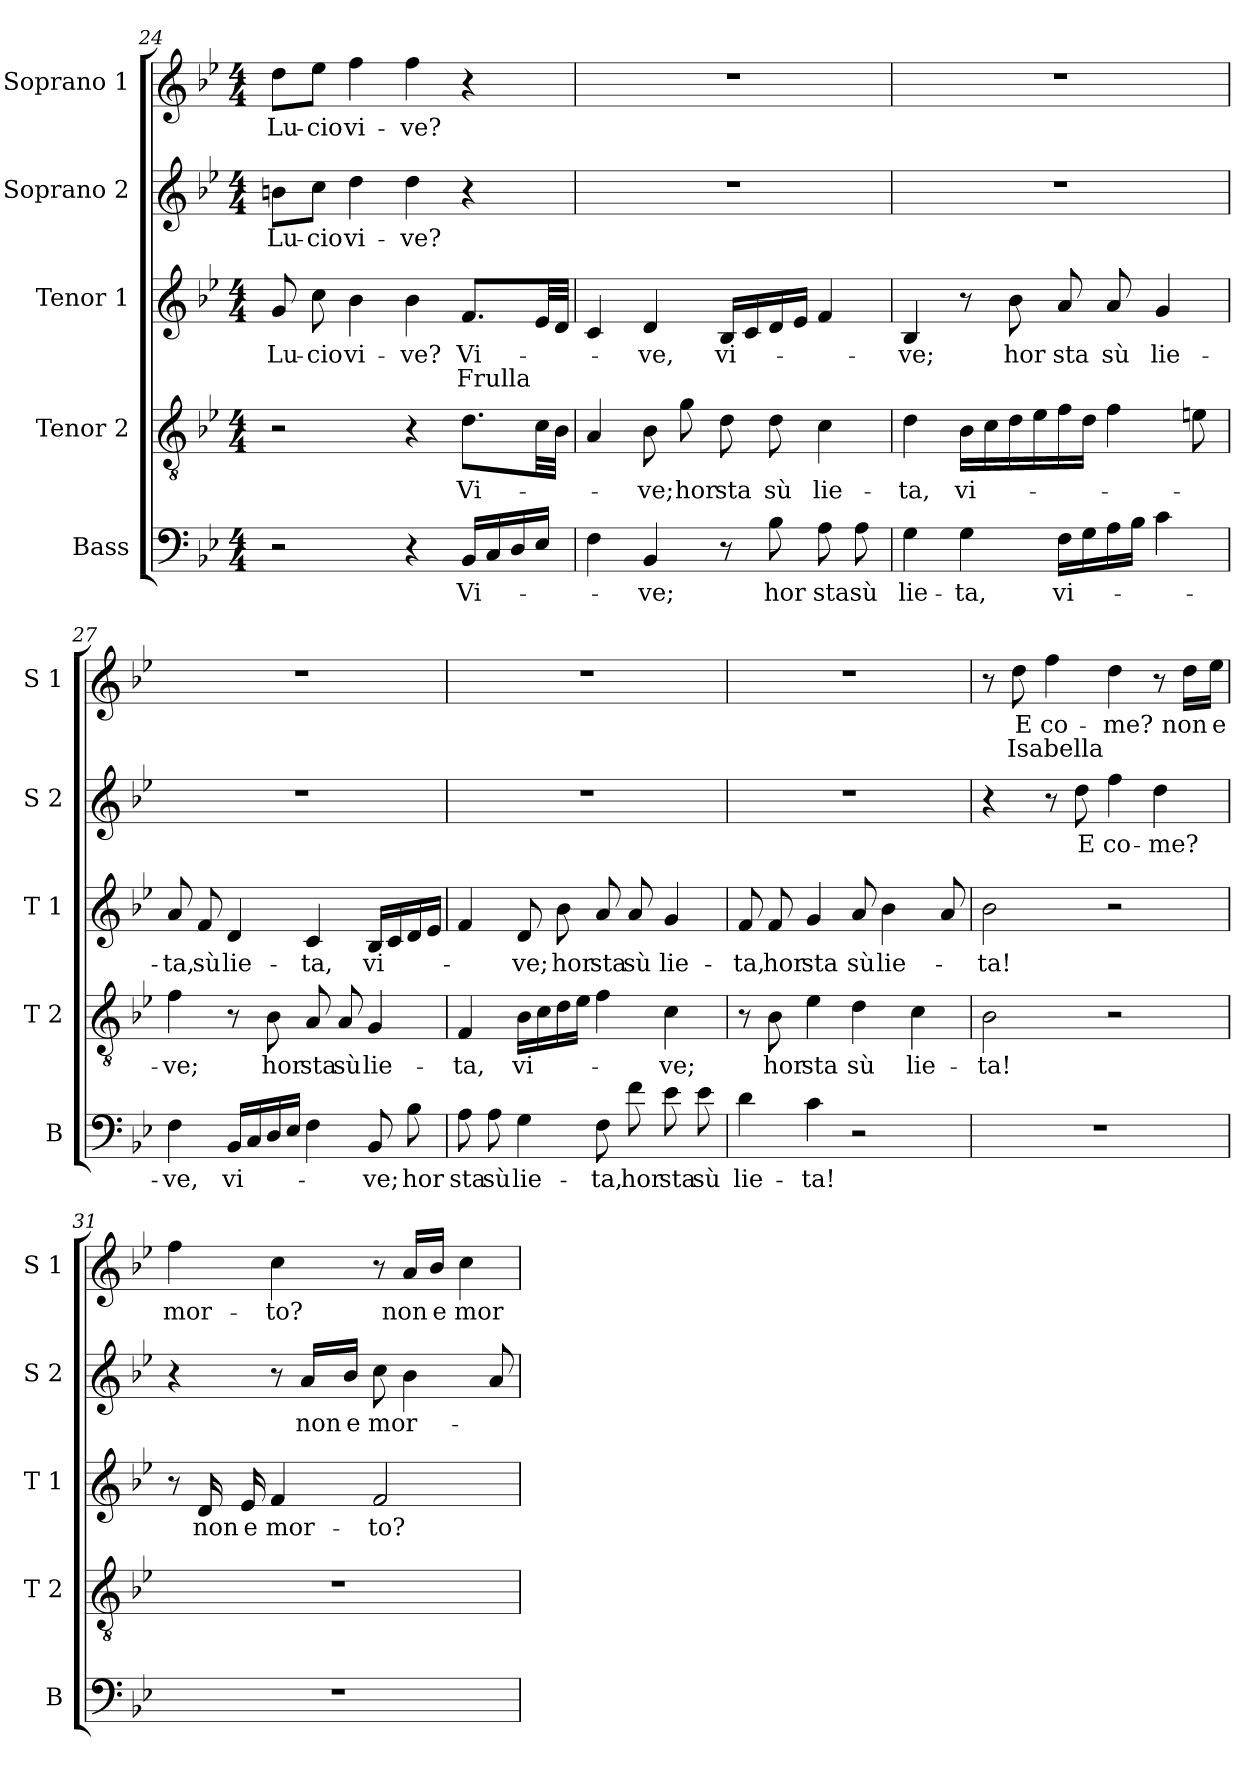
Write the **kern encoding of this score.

**kern	**text	**kern	**text	**kern	**text	**text	**kern	**text	**kern	**text	**text
*part5	*part5	*part4	*part4	*part3	*part3	*part3	*part2	*part2	*part1	*part1	*part1
*staff5	*staff5	*staff4	*staff4	*staff3	*staff3	*staff3	*staff2	*staff2	*staff1	*staff1	*staff1
*I"Bass	*	*I"Tenor 2	*	*I"Tenor 1	*	*	*I"Soprano 2	*	*I"Soprano 1	*	*
*I'B	*	*I'T 2	*	*I'T 1	*	*	*I'S 2	*	*I'S 1	*	*
*clefF4	*	*clefGv2	*	*clefG2	*	*	*clefG2	*	*clefG2	*	*
*k[b-e-]	*	*k[b-e-]	*	*k[b-e-]	*	*	*k[b-e-]	*	*k[b-e-]	*	*
*B-:	*	*B-:	*	*B-:	*	*	*B-:	*	*B-:	*	*
*M4/4	*	*M4/4	*	*M4/4	*	*	*M4/4	*	*M4/4	*	*
=24	=24	=24	=24	=24	=24	=24	=24	=24	=24	=24	=24
!	!	!	!	!	!LO:LY:b	!	!	!LO:LY:b	!	!LO:LY:b	!
2r	.	2r	.	8g/	Lu-	.	8bn\L	Lu-	8dd\L	Lu-	.
!	!	!	!	!	!LO:LY:b	!	!	!LO:LY:b	!	!LO:LY:b	!
.	.	.	.	8cc\	-cio	.	8cc\J	-cio	8ee-\J	-cio	.
!	!	!	!	!	!LO:LY:b	!	!	!LO:LY:b	!	!LO:LY:b	!
.	.	.	.	4b-\	vi-	.	4dd\	vi-	4ff\	vi-	.
!	!	!	!	!	!LO:LY:b	!	!	!LO:LY:b	!	!LO:LY:b	!
4r	.	4r	.	4b-\	-ve?	.	4dd\	-ve?	4ff\	-ve?	.
!	!LO:LY:b	!	!LO:LY:b	!	!LO:LY:b	!LO:LY:a	!	!	!	!	!
16BB-/LL	Vi-	8.d\L	Vi-	8.f/L	Vi-	Frulla	4r	.	4r	.	.
16C/	.	.	.	.	.	.	.	.	.	.	.
16D/	.	.	.	.	.	.	.	.	.	.	.
16E-/JJ	.	32c\LL	.	32e-/LL	.	.	.	.	.	.	.
.	.	32B-\JJJ	.	32d/JJJ	.	.	.	.	.	.	.
=25	=25	=25	=25	=25	=25	=25	=25	=25	=25	=25	=25
4F\	.	4A/	.	4c/	.	.	1r	.	1r	.	.
!	!LO:LY:b	!	!LO:LY:b	!	!LO:LY:b	!	!	!	!	!	!
4BB-/	-ve;	8B-\	-ve;	4d/	-ve,	.	.	.	.	.	.
!	!	!	!LO:LY:b	!	!	!	!	!	!	!	!
.	.	8g\	hor	.	.	.	.	.	.	.	.
!	!	!	!LO:LY:b	!	!LO:LY:b	!	!	!	!	!	!
8r	.	8d\	sta	16B-/LL	vi-	.	.	.	.	.	.
.	.	.	.	16c/	.	.	.	.	.	.	.
!	!LO:LY:b	!	!LO:LY:b	!	!	!	!	!	!	!	!
8B-\	hor	8d\	sù	16d/	.	.	.	.	.	.	.
.	.	.	.	16e-/JJ	.	.	.	.	.	.	.
!	!LO:LY:b	!	!LO:LY:b	!	!	!	!	!	!	!	!
8A\	sta	4c\	lie-	4f/	.	.	.	.	.	.	.
!	!LO:LY:b	!	!	!	!	!	!	!	!	!	!
8A\	sù	.	.	.	.	.	.	.	.	.	.
!!LO:LB:g=z
=26	=26	=26	=26	=26	=26	=26	=26	=26	=26	=26	=26
!	!LO:LY:b	!	!LO:LY:b	!	!LO:LY:b	!	!	!	!	!	!
4G\	lie-	4d\	-ta,	4B-/	-ve;	.	1r	.	1r	.	.
!	!LO:LY:b	!	!LO:LY:b	!	!	!	!	!	!	!	!
4G\	-ta,	16B-\LL	vi-	8r	.	.	.	.	.	.	.
.	.	16c\	.	.	.	.	.	.	.	.	.
!	!	!	!	!	!LO:LY:b	!	!	!	!	!	!
.	.	16d\	.	8b-\	hor	.	.	.	.	.	.
.	.	16e-\	.	.	.	.	.	.	.	.	.
!	!LO:LY:b	!	!	!	!LO:LY:b	!	!	!	!	!	!
16F\LL	vi-	16f\	.	8a/	sta	.	.	.	.	.	.
16G\	.	16d\JJ	.	.	.	.	.	.	.	.	.
!	!	!	!	!	!LO:LY:b	!	!	!	!	!	!
16A\	.	4f\	.	8a/	sù	.	.	.	.	.	.
16B-\JJ	.	.	.	.	.	.	.	.	.	.	.
!	!	!	!	!	!LO:LY:b	!	!	!	!	!	!
4c\	.	.	.	4g/	lie-	.	.	.	.	.	.
.	.	8en\	.	.	.	.	.	.	.	.	.
=27	=27	=27	=27	=27	=27	=27	=27	=27	=27	=27	=27
!	!LO:LY:b	!	!LO:LY:b	!	!LO:LY:b	!	!	!	!	!	!
4F\	-ve,	4f\	-ve;	8a/	-ta,	.	1r	.	1r	.	.
!	!	!	!	!	!LO:LY:b	!	!	!	!	!	!
.	.	.	.	8f/	sù	.	.	.	.	.	.
!	!LO:LY:b	!	!	!	!LO:LY:b	!	!	!	!	!	!
16BB-/LL	vi-	8r	.	4d/	lie-	.	.	.	.	.	.
16C/	.	.	.	.	.	.	.	.	.	.	.
!	!	!	!LO:LY:b	!	!	!	!	!	!	!	!
16D/	.	8B-\	hor	.	.	.	.	.	.	.	.
16E-/JJ	.	.	.	.	.	.	.	.	.	.	.
!	!	!	!LO:LY:b	!	!LO:LY:b	!	!	!	!	!	!
4F\	.	8A/	sta	4c/	-ta,	.	.	.	.	.	.
!	!	!	!LO:LY:b	!	!	!	!	!	!	!	!
.	.	8A/	sù	.	.	.	.	.	.	.	.
!	!LO:LY:b	!	!LO:LY:b	!	!LO:LY:b	!	!	!	!	!	!
8BB-/	-ve;	4G/	lie-	16B-/LL	vi-	.	.	.	.	.	.
.	.	.	.	16c/	.	.	.	.	.	.	.
!	!LO:LY:b	!	!	!	!	!	!	!	!	!	!
8B-\	hor	.	.	16d/	.	.	.	.	.	.	.
.	.	.	.	16e-/JJ	.	.	.	.	.	.	.
=28	=28	=28	=28	=28	=28	=28	=28	=28	=28	=28	=28
!	!LO:LY:b	!	!LO:LY:b	!	!	!	!	!	!	!	!
8A\	sta	4F/	-ta,	4f/	.	.	1r	.	1r	.	.
!	!LO:LY:b	!	!	!	!	!	!	!	!	!	!
8A\	sù	.	.	.	.	.	.	.	.	.	.
!	!LO:LY:b	!	!LO:LY:b	!	!LO:LY:b	!	!	!	!	!	!
4G\	lie-	16B-\LL	vi-	8d/	-ve;	.	.	.	.	.	.
.	.	16c\	.	.	.	.	.	.	.	.	.
!	!	!	!	!	!LO:LY:b	!	!	!	!	!	!
.	.	16d\	.	8b-\	hor	.	.	.	.	.	.
.	.	16e-\JJ	.	.	.	.	.	.	.	.	.
!	!LO:LY:b	!	!	!	!LO:LY:b	!	!	!	!	!	!
8F\	-ta,	4f\	.	8a/	sta	.	.	.	.	.	.
!	!LO:LY:b	!	!	!	!LO:LY:b	!	!	!	!	!	!
8f\	hor	.	.	8a/	sù	.	.	.	.	.	.
!	!LO:LY:b	!	!LO:LY:b	!	!LO:LY:b	!	!	!	!	!	!
8e-\	sta	4c\	-ve;	4g/	lie-	.	.	.	.	.	.
!	!LO:LY:b	!	!	!	!	!	!	!	!	!	!
8e-\	sù	.	.	.	.	.	.	.	.	.	.
=29	=29	=29	=29	=29	=29	=29	=29	=29	=29	=29	=29
!	!LO:LY:b	!	!	!	!LO:LY:b	!	!	!	!	!	!
4d\	lie-	8r	.	8f/	-ta,	.	1r	.	1r	.	.
!	!	!	!LO:LY:b	!	!LO:LY:b	!	!	!	!	!	!
.	.	8B-\	hor	8f/	hor	.	.	.	.	.	.
!	!LO:LY:b	!	!LO:LY:b	!	!LO:LY:b	!	!	!	!	!	!
4c\	-ta!	4e-\	sta	4g/	sta	.	.	.	.	.	.
!	!	!	!LO:LY:b	!	!LO:LY:b	!	!	!	!	!	!
2r	.	4d\	sù	8a/	sù	.	.	.	.	.	.
!	!	!	!	!	!LO:LY:b	!	!	!	!	!	!
.	.	.	.	4b-\	lie-	.	.	.	.	.	.
!	!	!	!LO:LY:b	!	!	!	!	!	!	!	!
.	.	4c\	lie-	.	.	.	.	.	.	.	.
.	.	.	.	8a/	.	.	.	.	.	.	.
!!LO:LB:g=z
=30	=30	=30	=30	=30	=30	=30	=30	=30	=30	=30	=30
!	!	!	!LO:LY:b	!	!LO:LY:b	!	!	!	!	!	!
1r	.	2B-\	-ta!	2b-\	-ta!	.	4r	.	8r	.	.
!	!	!	!	!	!	!	!	!	!	!LO:LY:b	!LO:LY:a
.	.	.	.	.	.	.	.	.	8dd\	E	Isabella
!	!	!	!	!	!	!	!	!	!	!LO:LY:b	!
.	.	.	.	.	.	.	8r	.	4ff\	co-	.
!	!	!	!	!	!	!	!	!LO:LY:b	!	!	!
.	.	.	.	.	.	.	8dd\	E	.	.	.
!	!	!	!	!	!	!	!	!LO:LY:b	!	!LO:LY:b	!
.	.	2r	.	2r	.	.	4ff\	co-	4dd\	-me?	.
!	!	!	!	!	!	!	!	!LO:LY:b	!	!	!
.	.	.	.	.	.	.	4dd\	-me?	8r	.	.
!	!	!	!	!	!	!	!	!	!	!LO:LY:b	!
.	.	.	.	.	.	.	.	.	16dd\LL	non	.
!	!	!	!	!	!	!	!	!	!	!LO:LY:b	!
.	.	.	.	.	.	.	.	.	16ee-\JJ	e	.
=31	=31	=31	=31	=31	=31	=31	=31	=31	=31	=31	=31
!	!	!	!	!	!	!	!	!	!	!LO:LY:b	!
1r	.	1r	.	8r	.	.	4r	.	4ff\	mor-	.
!	!	!	!	!	!LO:LY:b	!	!	!	!	!	!
.	.	.	.	16d/	non	.	.	.	.	.	.
!	!	!	!	!	!LO:LY:b	!	!	!	!	!	!
.	.	.	.	16e-/	e	.	.	.	.	.	.
!	!	!	!	!	!LO:LY:b	!	!	!	!	!LO:LY:b	!
.	.	.	.	4f/	mor-	.	8r	.	4cc\	-to?	.
!	!	!	!	!	!	!	!	!LO:LY:b	!	!	!
.	.	.	.	.	.	.	16a/LL	non	.	.	.
!	!	!	!	!	!	!	!	!LO:LY:b	!	!	!
.	.	.	.	.	.	.	16b-/JJ	e	.	.	.
!	!	!	!	!	!LO:LY:b	!	!	!LO:LY:b	!	!	!
.	.	.	.	2f/	-to?	.	8cc\	mor-	8r	.	.
!	!	!	!	!	!	!	!	!	!	!LO:LY:b	!
.	.	.	.	.	.	.	4b-\	.	16a/LL	non	.
!	!	!	!	!	!	!	!	!	!	!LO:LY:b	!
.	.	.	.	.	.	.	.	.	16b-/JJ	e	.
!	!	!	!	!	!	!	!	!	!	!LO:LY:b	!
.	.	.	.	.	.	.	.	.	4cc\	mor-	.
.	.	.	.	.	.	.	8a/	.	.	.	.
=	=	=	=	=	=	=	=	=	=	=	=
*-	*-	*-	*-	*-	*-	*-	*-	*-	*-	*-	*-
